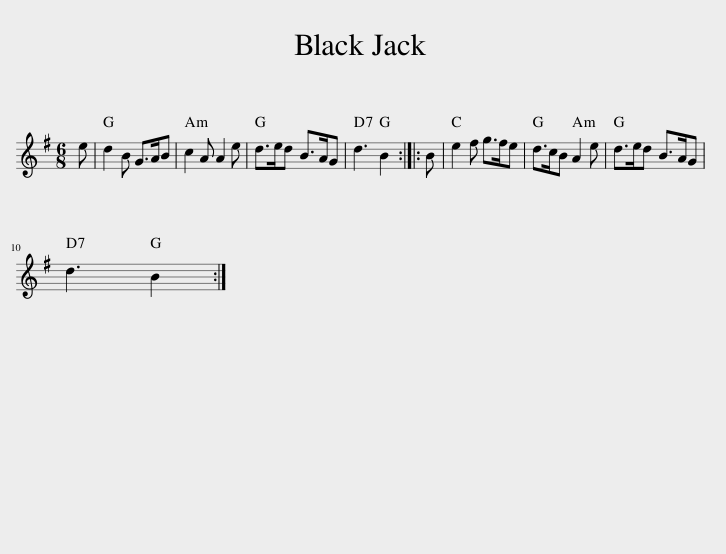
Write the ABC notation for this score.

X:1
L:1/8
M:6/8
I:linebreak $
K:G
V:1 treble
V:1
 e | d2 B G>AB | c2 A A2 e | d>ed B>AG | d3 B2 :: %5
 B | e2 f g>fe | d>cB A2 e | d>ed B>AG |$ d3 B2 :| %10
